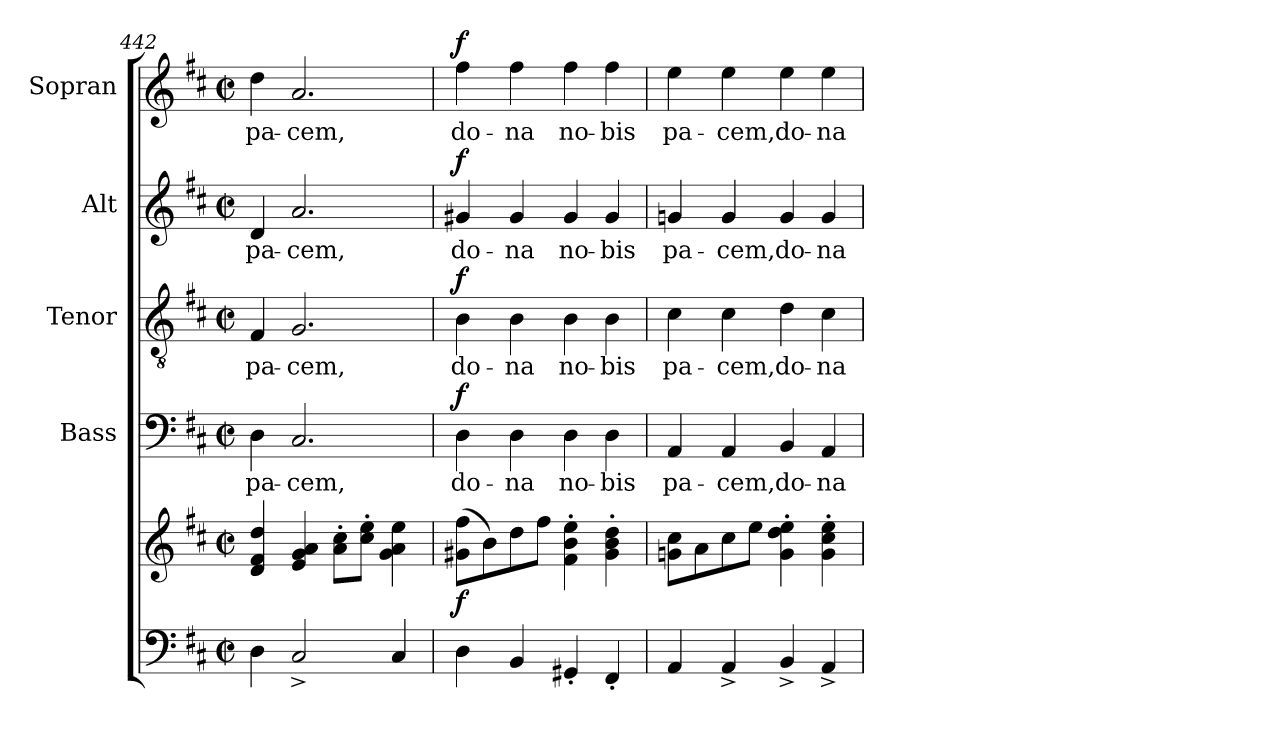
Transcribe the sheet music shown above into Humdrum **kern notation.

**kern	**kern	**dynam	**kern	**text	**dynam	**kern	**text	**dynam	**kern	**text	**dynam	**kern	**text	**dynam
*part5	*part5	*part5	*part4	*part4	*part4	*part3	*part3	*part3	*part2	*part2	*part2	*part1	*part1	*part1
*staff6	*staff5	*staff5/6	*staff4	*staff4	*staff4	*staff3	*staff3	*staff3	*staff2	*staff2	*staff2	*staff1	*staff1	*staff1
*	*	*	*I"Bass	*	*	*I"Tenor	*	*	*I"Alt	*	*	*I"Sopran	*	*
*	*	*	*I'B.	*	*	*I'T.	*	*	*I'A.	*	*	*I'S.	*	*
!!LO:LB:g=z
*clefF4	*clefG2	*	*clefF4	*	*	*clefGv2	*	*	*clefG2	*	*	*clefG2	*	*
*k[f#c#]	*k[f#c#]	*	*k[f#c#]	*	*	*k[f#c#]	*	*	*k[f#c#]	*	*	*k[f#c#]	*	*
*D:	*D:	*	*D:	*	*	*D:	*	*	*D:	*	*	*D:	*	*
*M2/2	*M2/2	*	*M2/2	*	*	*M2/2	*	*	*M2/2	*	*	*M2/2	*	*
*met(c|)	*met(c|)	*	*met(c|)	*	*	*met(c|)	*	*	*met(c|)	*	*	*met(c|)	*	*
=442	=442	=442	=442	=442	=442	=442	=442	=442	=442	=442	=442	=442	=442	=442
!	!	!	!	!LO:LY:b	!	!	!LO:LY:b	!	!	!LO:LY:b	!	!	!LO:LY:b	!
4D\	4d/ 4f#/ 4dd/	.	4D\	pa-	.	4F#/	pa-	.	4d/	pa-	.	4dd\	pa-	.
!	!	!	!	!LO:LY:b	!	!	!LO:LY:b	!	!	!LO:LY:b	!	!	!LO:LY:b	!
2C#^</	4e/ 4g/ 4a/	.	2.C#/	-cem,	.	2.G/	-cem,	.	2.a/	-cem,	.	2.a/	-cem,	.
.	8a\'> 8cc#\'>L	.	.	.	.	.	.	.	.	.	.	.	.	.
.	8cc#\'> 8ee\'>J	.	.	.	.	.	.	.	.	.	.	.	.	.
4C#/	4g\ 4a\ 4ee\	.	.	.	.	.	.	.	.	.	.	.	.	.
=443	=443	=443	=443	=443	=443	=443	=443	=443	=443	=443	=443	=443	=443	=443
!	!	!LO:DY:b	!	!LO:LY:b	!LO:DY:a	!	!LO:LY:b	!LO:DY:a	!	!LO:LY:b	!LO:DY:a	!	!LO:LY:b	!LO:DY:a
4D\	(>8g#X\ 8ff#\L	f	4D\	do-	f	4B\	do-	f	4g#X/	do-	f	4ff#\	do-	f
.	8b\)	.	.	.	.	.	.	.	.	.	.	.	.	.
!	!	!	!	!LO:LY:b	!	!	!LO:LY:b	!	!	!LO:LY:b	!	!	!LO:LY:b	!
4BB/	8dd\	.	4D\	-na	.	4B\	-na	.	4g#/	-na	.	4ff#\	-na	.
.	8ff#\J	.	.	.	.	.	.	.	.	.	.	.	.	.
!	!	!	!	!LO:LY:b	!	!	!LO:LY:b	!	!	!LO:LY:b	!	!	!LO:LY:b	!
4GG#X'</	4f#\'> 4b\'> 4ee\'>	.	4D\	no-	.	4B\	no-	.	4g#/	no-	.	4ff#\	no-	.
!	!	!	!	!LO:LY:b	!	!	!LO:LY:b	!	!	!LO:LY:b	!	!	!LO:LY:b	!
4FF#'</	4g#\'> 4b\'> 4dd\'>	.	4D\	-bis	.	4B\	-bis	.	4g#/	-bis	.	4ff#\	-bis	.
=444	=444	=444	=444	=444	=444	=444	=444	=444	=444	=444	=444	=444	=444	=444
!	!	!	!	!LO:LY:b	!	!	!LO:LY:b	!	!	!LO:LY:b	!	!	!LO:LY:b	!
4AA/	8gn\ 8cc#\L	.	4AA/	pa-	.	4c#\	pa-	.	4gn/	pa-	.	4ee\	pa-	.
.	8a\	.	.	.	.	.	.	.	.	.	.	.	.	.
!	!	!	!	!LO:LY:b	!	!	!LO:LY:b	!	!	!LO:LY:b	!	!	!LO:LY:b	!
4AA^</	8cc#\	.	4AA/	-cem,	.	4c#\	-cem,	.	4g/	-cem,	.	4ee\	-cem,	.
.	8ee\J	.	.	.	.	.	.	.	.	.	.	.	.	.
!	!	!	!	!LO:LY:b	!	!	!LO:LY:b	!	!	!LO:LY:b	!	!	!LO:LY:b	!
4BB^</	4g\'> 4dd\'> 4ee\'>	.	4BB/	do-	.	4d\	do-	.	4g/	do-	.	4ee\	do-	.
!	!	!	!	!LO:LY:b	!	!	!LO:LY:b	!	!	!LO:LY:b	!	!	!LO:LY:b	!
4AA^</	4g\'> 4cc#\'> 4ee\'>	.	4AA/	-na	.	4c#\	-na	.	4g/	-na	.	4ee\	-na	.
=	=	=	=	=	=	=	=	=	=	=	=	=	=	=
*-	*-	*-	*-	*-	*-	*-	*-	*-	*-	*-	*-	*-	*-	*-
